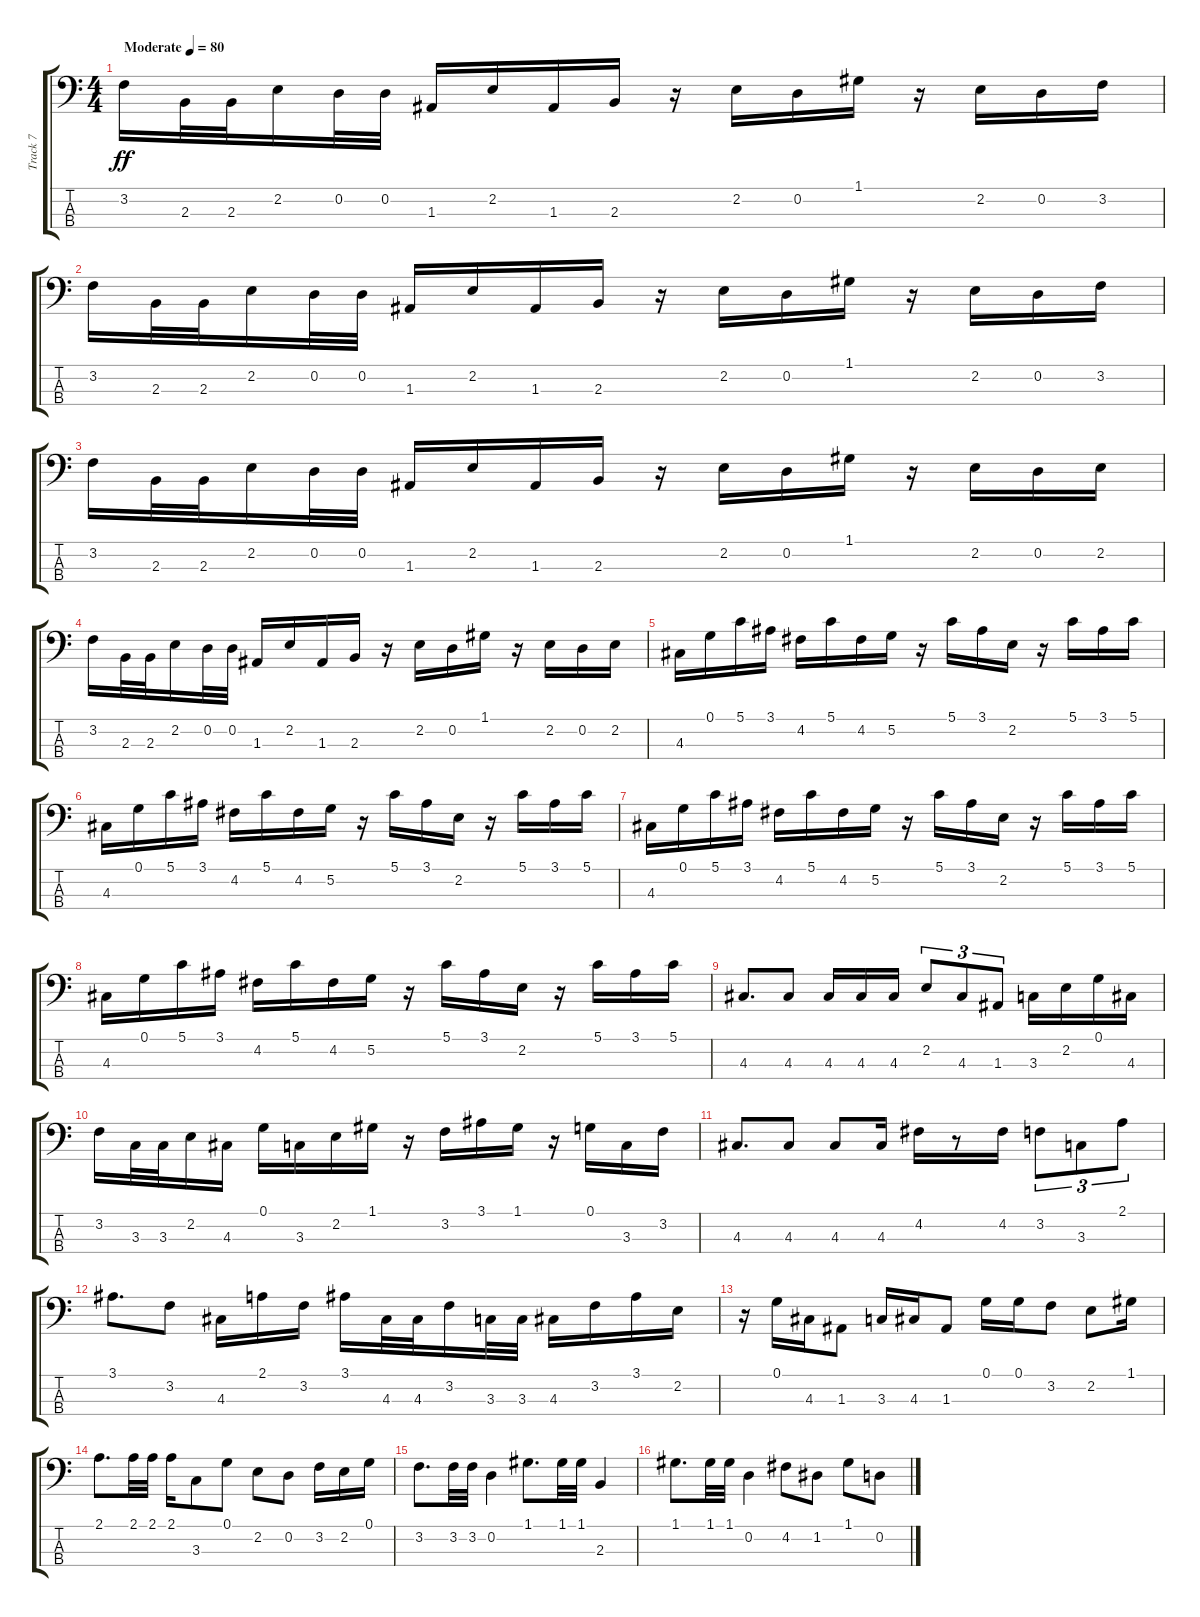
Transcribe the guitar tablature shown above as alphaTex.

\track ("Track 7" "Track 7") {instrument fretlessbass}
\staff {score tabs}
\tuning (G2 D2 A1 E1) {hide}
\ts (4 4)
\tempo (80 "Moderate")
\clef f4
\ks c
3.2.16{dy ff instrument fretlessbass} 2.3.32 2.3.32 2.2.16 0.2.32 0.2.32 1.3.16 2.2.16 1.3.16 2.3.16 r.16 2.2.16 0.2.16 1.1.16 r.16 2.2.16 0.2.16 3.2.16 |
3.2.16 2.3.32 2.3.32 2.2.16 0.2.32 0.2.32 1.3.16 2.2.16 1.3.16 2.3.16 r.16 2.2.16 0.2.16 1.1.16 r.16 2.2.16 0.2.16 3.2.16 |
3.2.16 2.3.32 2.3.32 2.2.16 0.2.32 0.2.32 1.3.16 2.2.16 1.3.16 2.3.16 r.16 2.2.16 0.2.16 1.1.16 r.16 2.2.16 0.2.16 2.2.16 |
3.2.16 2.3.32 2.3.32 2.2.16 0.2.32 0.2.32 1.3.16 2.2.16 1.3.16 2.3.16 r.16 2.2.16 0.2.16 1.1.16 r.16 2.2.16 0.2.16 2.2.16 |
4.3.16 0.1.16 5.1.16 3.1.16 4.2.16 5.1.16 4.2.16 5.2.16 r.16 5.1.16 3.1.16 2.2.16 r.16 5.1.16 3.1.16 5.1.16 |
4.3.16 0.1.16 5.1.16 3.1.16 4.2.16 5.1.16 4.2.16 5.2.16 r.16 5.1.16 3.1.16 2.2.16 r.16 5.1.16 3.1.16 5.1.16 |
4.3.16 0.1.16 5.1.16 3.1.16 4.2.16 5.1.16 4.2.16 5.2.16 r.16 5.1.16 3.1.16 2.2.16 r.16 5.1.16 3.1.16 5.1.16 |
4.3.16 0.1.16 5.1.16 3.1.16 4.2.16 5.1.16 4.2.16 5.2.16 r.16 5.1.16 3.1.16 2.2.16 r.16 5.1.16 3.1.16 5.1.16 |
4.3.8{d} 4.3.8 4.3.16 4.3.16 4.3.16 2.2.8{tu (3 2)} 4.3.8{tu (3 2)} 1.3.8{tu (3 2)} 3.3.16 2.2.16 0.1.16 4.3.16 |
3.2.16 3.3.32 3.3.32 2.2.16 4.3.16 0.1.16 3.3.16 2.2.16 1.1.16 r.16 3.2.16 3.1.16 1.1.16 r.16 0.1.16 3.3.16 3.2.16 |
4.3.8{d} 4.3.8 4.3.8 4.3.16 4.2.16 r.8 4.2.16 3.2.8{tu (3 2)} 3.3.8{tu (3 2)} 2.1.8{tu (3 2)} |
3.1.8{d} 3.2.8 4.3.16 2.1.16 3.2.16 3.1.16 4.3.32 4.3.32 3.2.16 3.3.32 3.3.32 4.3.16 3.2.16 3.1.16 2.2.16 |
r.16 0.1.16 4.3.16 1.3.8 3.3.16 4.3.16 1.3.8 0.1.16 0.1.16 3.2.8 2.2.8 1.1.16 |
2.1.8{d} 2.1.32 2.1.32 2.1.16 3.3.8 0.1.8 2.2.8 0.2.8 3.2.16 2.2.16 0.1.16 |
3.2.8{d} 3.2.32 3.2.32 0.2.4 1.1.8{d} 1.1.32 1.1.32 2.3.4 |
1.1.8{d} 1.1.32 1.1.32 0.2.4 4.2.8 1.2.8 1.1.8 0.2.8
